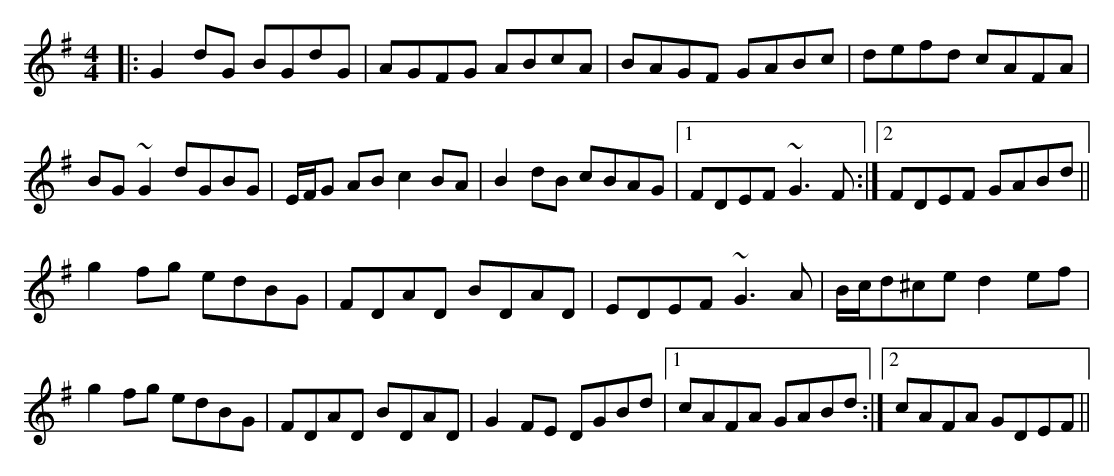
X:1
M:4/4
K:G
|:G2dG BGdG|AGFG ABcA|BAGF GABc|defd cAFA|
BG~G2 dGBG|E/F/G AB c2BA|B2dB cBAG|1 FDEF ~G3F:|2 FDEF GABd||
g2fg edBG|FDAD BDAD|EDEF ~G3A|B/c/d^ce d2ef|
g2fg edBG|FDAD BDAD|G2FE DGBd|1 cAFA GABd:|2 cAFA GDEF||
